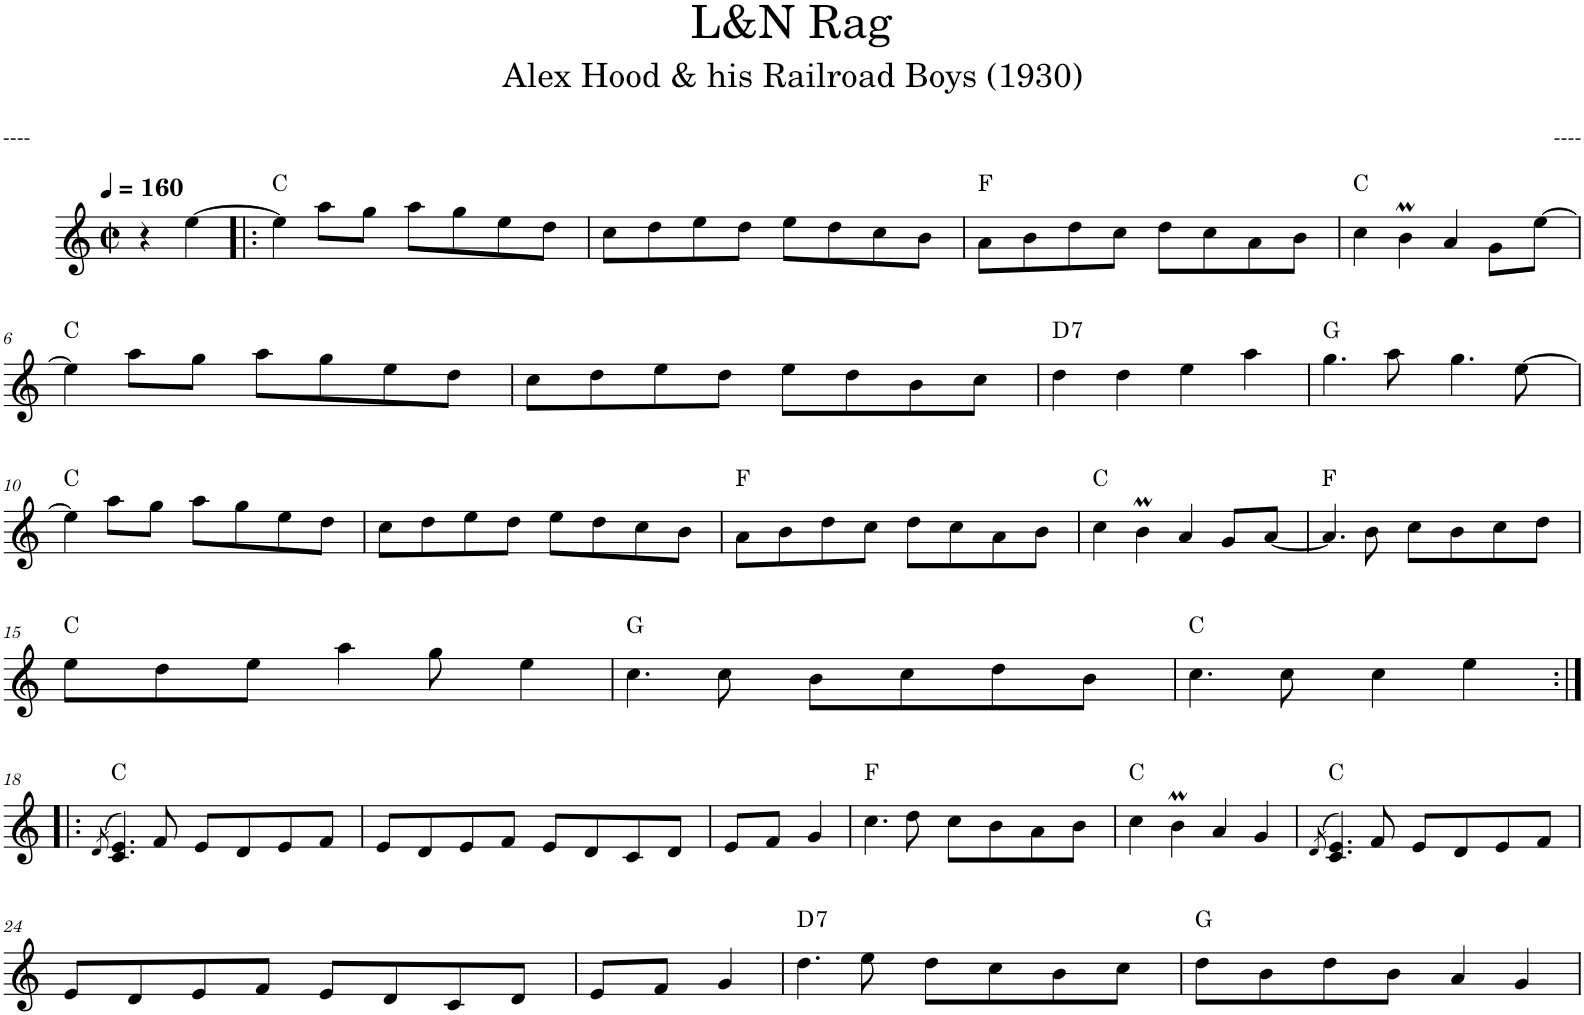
**kern	**harte
*part1	*part1
*staff1	*
*I"Mandolin	*
*clefG2	*
*k[]	*
*M2/2	*
*met(c|)	*
*MM160	*
=1	=1
4r	.
[4ee\	.
=2!|:	=2!|:
4ee\]	C:maj
8aa\L	.
8gg\J	.
8aa\L	.
8gg\	.
8ee\	.
8dd\J	.
=3	=3
8cc\L	.
8dd\	.
8ee\	.
8dd\J	.
8ee\L	.
8dd\	.
8cc\	.
8b\J	.
=4	=4
8a\L	F:maj
8b\	.
8dd\	.
8cc\J	.
8dd\L	.
8cc\	.
8a\	.
8b\J	.
=5	=5
4cc\	C:maj
4bm\	.
4a/	.
8g\L	.
[8ee\J	.
!!LO:LB:g=z
=6	=6
4ee\]	C:maj
8aa\L	.
8gg\J	.
8aa\L	.
8gg\	.
8ee\	.
8dd\J	.
=7	=7
8cc\L	.
8dd\	.
8ee\	.
8dd\J	.
8ee\L	.
8dd\	.
8b\	.
8cc\J	.
=8	=8
!	!LO:H:kt=7
4dd\	D:7
4dd\	.
4ee\	.
4aa\	.
=9	=9
4.gg\	G:maj
8aa\	.
4.gg\	.
[8ee\	.
!!LO:LB:g=z
=10	=10
4ee\]	C:maj
8aa\L	.
8gg\J	.
8aa\L	.
8gg\	.
8ee\	.
8dd\J	.
=11	=11
8cc\L	.
8dd\	.
8ee\	.
8dd\J	.
8ee\L	.
8dd\	.
8cc\	.
8b\J	.
=12	=12
8a\L	F:maj
8b\	.
8dd\	.
8cc\J	.
8dd\L	.
8cc\	.
8a\	.
8b\J	.
=13	=13
4cc\	C:maj
4bm\	.
4a/	.
8g/L	.
[8a/J	.
=14	=14
4.a/]	F:maj
8b\	.
8cc\L	.
8b\	.
8cc\	.
8dd\J	.
!!LO:LB:g=z
=15	=15
8ee\L	C:maj
8dd\	.
8ee\J	.
4aa\	.
8gg\	.
4ee\	.
=16	=16
4.cc\	G:maj
8cc\	.
8b\L	.
8cc\	.
8dd\	.
8b\J	.
=17	=17
4.cc\	C:maj
8cc\	.
4cc\	.
4ee\	.
!!LO:LB:g=z
=18:|!|:	=18:|!|:
(>8qd/	.
4.c/ 4.e/)	C:maj
8f/	.
8e/L	.
8d/	.
8e/	.
8f/J	.
=19	=19
8e/L	.
8d/	.
8e/	.
8f/J	.
8e/L	.
8d/	.
8c/	.
8d/J	.
=20	=20
8e/L	.
8f/J	.
4g/	.
=21	=21
4.cc\	F:maj
8dd\	.
8cc\L	.
8b\	.
8a\	.
8b\J	.
=22	=22
4cc\	C:maj
4bm\	.
4a/	.
4g/	.
=23	=23
(>8qd/	.
4.c/ 4.e/)	C:maj
8f/	.
8e/L	.
8d/	.
8e/	.
8f/J	.
!!LO:LB:g=z
=24	=24
8e/L	.
8d/	.
8e/	.
8f/J	.
8e/L	.
8d/	.
8c/	.
8d/J	.
=25	=25
8e/L	.
8f/J	.
4g/	.
=26	=26
!	!LO:H:kt=7
4.dd\	D:7
8ee\	.
8dd\L	.
8cc\	.
8b\	.
8cc\J	.
=27	=27
8dd\L	G:maj
8b\	.
8dd\	.
8b\J	.
4a/	.
4g/	.
=	=
*-	*-
